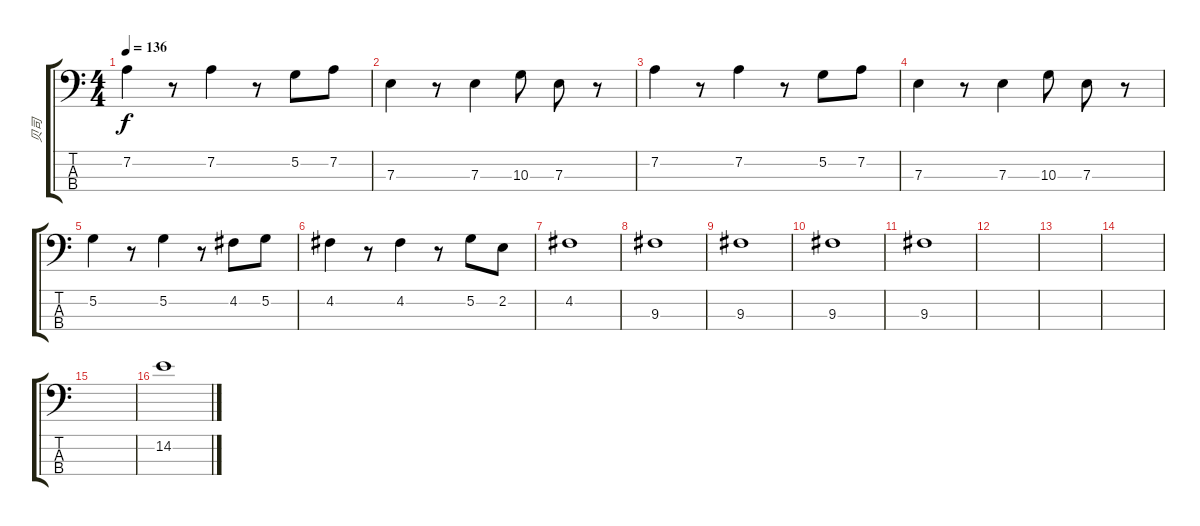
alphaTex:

\track ("贝司" "贝司") {instrument acousticguitarnylon}
\staff {score tabs}
\tuning (G2 D2 A1 E1) {hide}
\ts (4 4)
\tempo 136
\clef f4
\ks c
7.2.4{dy f} r.8 7.2.4 r.8 5.2.8 7.2.8 |
7.3.4 r.8 7.3.4 10.3.8 7.3.8 r.8 |
7.2.4 r.8 7.2.4 r.8 5.2.8 7.2.8 |
7.3.4 r.8 7.3.4 10.3.8 7.3.8 r.8 |
5.2.4 r.8 5.2.4 r.8 4.2.8 5.2.8 |
4.2.4 r.8 4.2.4 r.8 5.2.8 2.2.8 |
4.2.1 |
9.3.1 |
9.3.1 |
9.3.1 |
9.3.1 |
|
|
|
|
14.2.1
